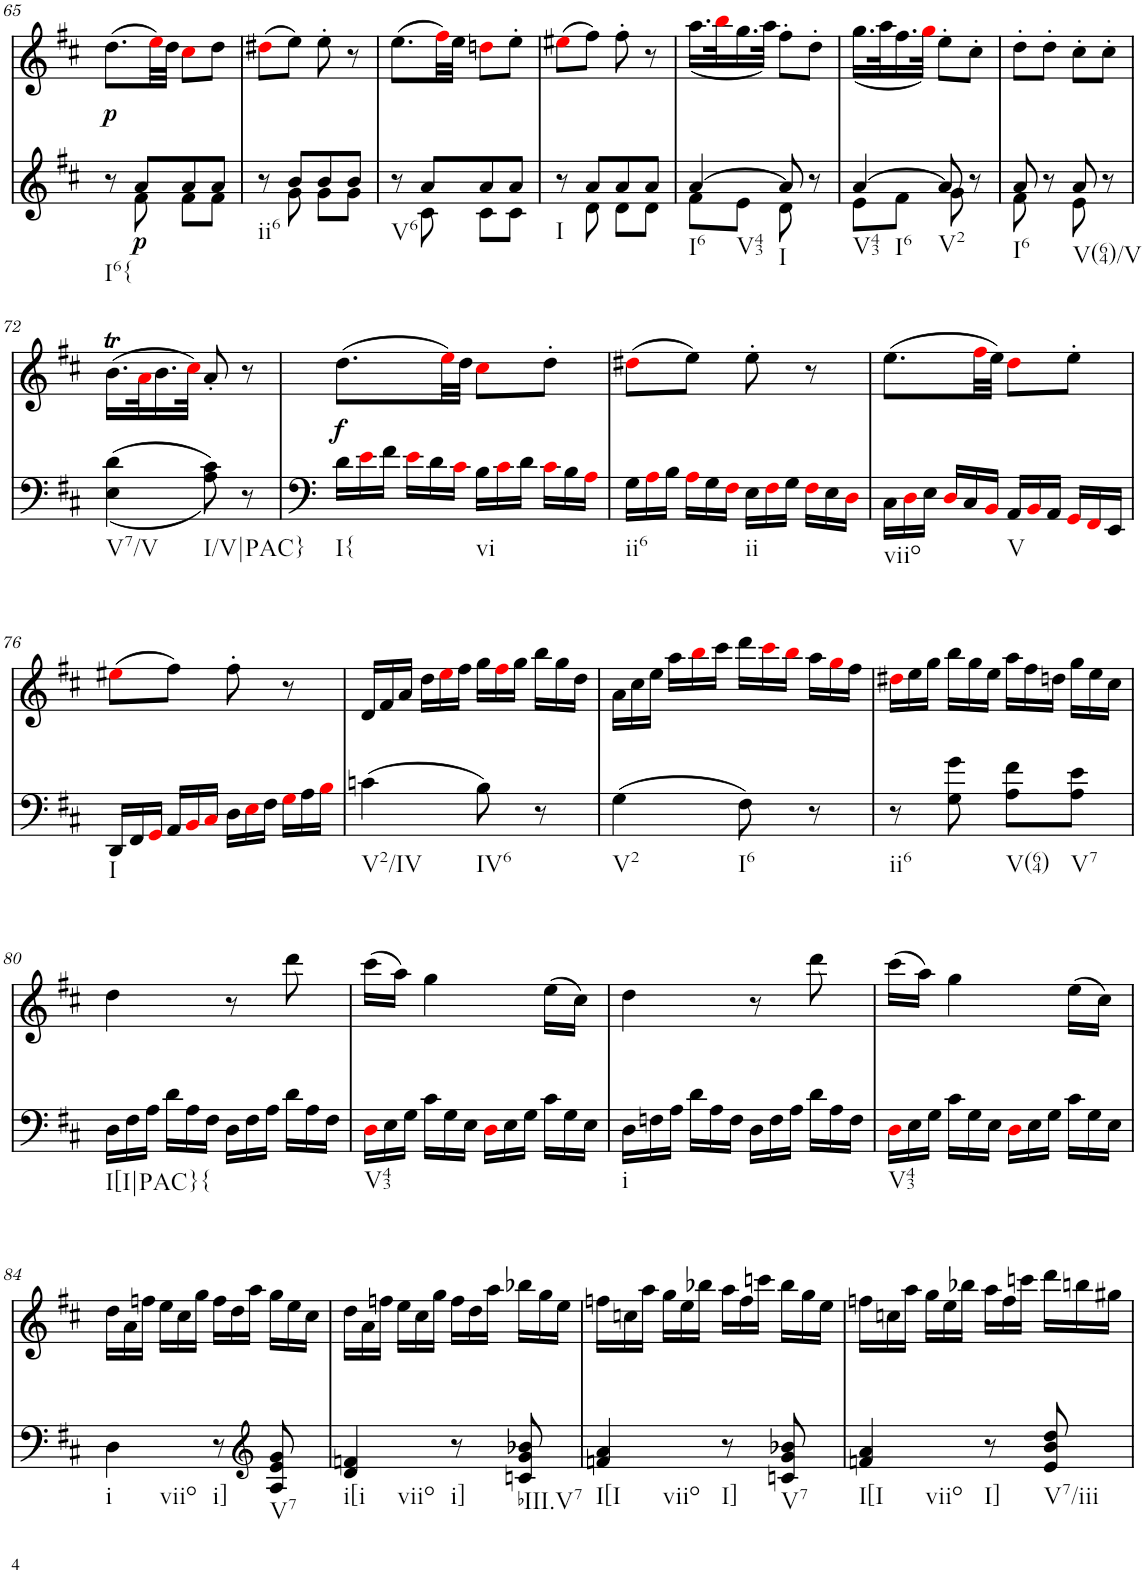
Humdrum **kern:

**kern	**dynam	**kern	**dynam
*part2	*part2	*part1	*part1
*staff2	*staff2	*staff1	*staff1
*I"Piano, unbenannt	*	*I"Piano, unbenannt	*
*I'Pno	*	*I'Pno	*
!!LO:PB:g=z
*clefF4	*	*clefG2	*
*k[f#c#]	*	*k[f#c#]	*
*M2/4	*	*M2/4	*
=65	=65	=65	=65
*^	*	*	*
!LO:TX:b:t=I6{	!	!	!	!
!	!	!	!	!LO:DY:b
8r	8ryy	.	(8.dd\L	p
!	!	!LO:DY:b	!	!
8a/L	8f#\	p	.	.
.	.	.	32eei\LL)	.
.	.	.	32dd\JJJ	.
8a/	8f#\L	.	8cc#i\L	.
8a/J	8f#\J	.	8dd\J	.
=66	=66	=66	=66	=66
!LO:TX:b:t=ii6	!	!	!	!
8r	8ryy	.	(8dd#Xi\L	.
8b/L	8g\	.	8ee\J)	.
8b/	8g\L	.	8ee'\	.
8b/J	8g\J	.	8r	.
=67	=67	=67	=67	=67
!LO:TX:b:t=V6	!	!	!	!
8r	8ryy	.	(8.ee\L	.
8a/L	8c#\	.	.	.
.	.	.	32ff#i\LL)	.
.	.	.	32ee\JJJ	.
8a/	8c#\L	.	8ddni\L	.
8a/J	8c#\J	.	8ee'\J	.
=68	=68	=68	=68	=68
!LO:TX:b:t=I	!	!	!	!
8r	8ryy	.	(8ee#Xi\L	.
8a/L	8d\	.	8ff#\J)	.
8a/	8d\L	.	8ff#'\	.
8a/J	8d\J	.	8r	.
=69	=69	=69	=69	=69
!LO:TX:b:t=I6	!	!	!	!
!LO:TX:b:t=V43	!	!	!	!
[4a/	8f#\L	.	(<16.aa\LL	.
.	.	.	32bbi\K	.
.	8e\J	.	16.gg\	.
.	.	.	32aa\JJk)	.
!LO:TX:b:t=I	!	!	!	!
8a/]	8d\	.	8ff#'\L	.
8r	8ryy	.	8dd'\J	.
=70	=70	=70	=70	=70
!LO:TX:b:t=V43	!	!	!	!
!LO:TX:b:t=I6	!	!	!	!
[4a/	8e\L	.	(<16.gg\LL	.
.	.	.	32aa\K	.
.	8f#\J	.	16.ff#\	.
.	.	.	32ggi\JJk)	.
!LO:TX:b:t=V2	!	!	!	!
8a/]	8g\	.	8ee'\L	.
8r	8ryy	.	8cc#'\J	.
=71	=71	=71	=71	=71
!LO:TX:b:t=I6	!	!	!	!
8a/	8f#\	.	8dd'\L	.
8r	8ryy	.	8dd'\J	.
!LO:TX:b:t=V(64)/V	!	!	!	!
8a/	8e\	.	8cc#'\L	.
8r	8ryy	.	8cc#'\J	.
!!LO:LB:g=z
=72	=72	=72	=72	=72
!LO:TX:b:t=V7/V	!	!	!	!
*v	*v	*	*	*
(<(4E\ 4d\	.	(16.bT\LL	.
.	.	32ai\K	.
.	.	16.b\	.
.	.	32cc#i\JJk)	.
!LO:TX:b:t=I/V|PAC}	!	!	!
8A\ 8c#\))	.	8a'/	.
8r	.	8r	.
=73	=73	=73	=73
*Xtuplet	*	*	*
!LO:TX:b:t=I{	!	!	!
!	!	!	!LO:DY:b
24d\LL	.	(8.dd\L	f
24ei\	.	.	.
24f#\JJ	.	.	.
24ei\LL	.	.	.
24d\	.	.	.
.	.	32eei\LL)	.
24c#i\JJ	.	.	.
.	.	32dd\JJJ	.
!LO:TX:b:t=vi	!	!	!
24B\LL	.	8cc#i\L	.
24c#i\	.	.	.
24d\JJ	.	.	.
24c#i\LL	.	8dd'\J	.
24B\	.	.	.
24Ai\JJ	.	.	.
=74	=74	=74	=74
!LO:TX:b:t=ii6	!	!	!
24G\LL	.	(8dd#Xi\L	.
24Ai\	.	.	.
24B\JJ	.	.	.
24Ai\LL	.	8ee\J)	.
24G\	.	.	.
24F#i\JJ	.	.	.
!LO:TX:b:t=ii	!	!	!
24E\LL	.	8ee'\	.
24F#i\	.	.	.
24G\JJ	.	.	.
24F#i\LL	.	8r	.
24E\	.	.	.
24Di\JJ	.	.	.
=75	=75	=75	=75
!LO:TX:b:t=viio	!	!	!
24C#\LL	.	(8.ee\L	.
24Di\	.	.	.
24E\JJ	.	.	.
24Di/LL	.	.	.
24C#/	.	.	.
.	.	32ff#i\LL	.
24BBi/JJ	.	.	.
.	.	32ee\JJJ)	.
!LO:TX:b:t=V	!	!	!
24AA/LL	.	8ddi\L	.
24BBi/	.	.	.
24AA/JJ	.	.	.
24GGi/LL	.	8ee'\J	.
24FF#i/	.	.	.
24EE/JJ	.	.	.
!!LO:LB:g=z
=76	=76	=76	=76
!LO:TX:b:t=I	!	!	!
24DD/LL	.	(8ee#Xi\L	.
24FF#/	.	.	.
24GGi/JJ	.	.	.
24AA/LL	.	8ff#\J)	.
24BBi/	.	.	.
24C#i/JJ	.	.	.
24D\LL	.	8ff#'\	.
24Ei\	.	.	.
24F#\JJ	.	.	.
24Gi\LL	.	8r	.
24A\	.	.	.
24Bi\JJ	.	.	.
=77	=77	=77	=77
*	*	*Xtuplet	*
!LO:TX:b:t=V2/IV	!	!	!
(4cn\	.	24d/LL	.
.	.	24f#/	.
.	.	24a/JJ	.
.	.	24dd\LL	.
.	.	24eei\	.
.	.	24ff#\JJ	.
!LO:TX:b:t=IV6	!	!	!
8B\)	.	24gg\LL	.
.	.	24ff#i\	.
.	.	24gg\JJ	.
8r	.	24bb\LL	.
.	.	24gg\	.
.	.	24dd\JJ	.
=78	=78	=78	=78
!LO:TX:b:t=V2	!	!	!
(4G\	.	24a\LL	.
.	.	24cc#\	.
.	.	24ee\JJ	.
.	.	24aa\LL	.
.	.	24bbi\	.
.	.	24ccc#\JJ	.
!LO:TX:b:t=I6	!	!	!
8F#\)	.	24ddd\LL	.
.	.	24ccc#i\	.
.	.	24bbi\JJ	.
8r	.	24aa\LL	.
.	.	24ggi\	.
.	.	24ff#\JJ	.
=79	=79	=79	=79
!LO:TX:b:t=ii6	!	!	!
8r	.	24dd#Xi\LL	.
.	.	24ee\	.
.	.	24gg\JJ	.
8G\ 8g\	.	24bb\LL	.
.	.	24gg\	.
.	.	24ee\JJ	.
!LO:TX:b:t=V(64)	!	!	!
8A\ 8f#\L	.	24aa\LL	.
.	.	24ff#\	.
.	.	24ddn\JJ	.
!LO:TX:b:t=V7	!	!	!
8A\ 8e\J	.	24gg\LL	.
.	.	24ee\	.
.	.	24cc#\JJ	.
!!LO:LB:g=z
=80	=80	=80	=80
!LO:TX:b:t=I[I|PAC}{	!	!	!
24D\LL	.	4dd\	.
24F#\	.	.	.
24A\JJ	.	.	.
24d\LL	.	.	.
24A\	.	.	.
24F#\JJ	.	.	.
24D\LL	.	8r	.
24F#\	.	.	.
24A\JJ	.	.	.
24d\LL	.	8ddd\	.
24A\	.	.	.
24F#\JJ	.	.	.
=81	=81	=81	=81
!LO:TX:b:t=V43	!	!	!
24Di\LL	.	(16ccc#\LL	.
24E\	.	.	.
.	.	16aa\JJ)	.
24G\JJ	.	.	.
24c#\LL	.	4gg\	.
24G\	.	.	.
24E\JJ	.	.	.
24Di\LL	.	.	.
24E\	.	.	.
24G\JJ	.	.	.
24c#\LL	.	(16ee\LL	.
24G\	.	.	.
.	.	16cc#\JJ)	.
24E\JJ	.	.	.
=82	=82	=82	=82
!LO:TX:b:t=i	!	!	!
24D\LL	.	4dd\	.
24Fn\	.	.	.
24A\JJ	.	.	.
24d\LL	.	.	.
24A\	.	.	.
24F\JJ	.	.	.
24D\LL	.	8r	.
24F\	.	.	.
24A\JJ	.	.	.
24d\LL	.	8ddd\	.
24A\	.	.	.
24F\JJ	.	.	.
=83	=83	=83	=83
!LO:TX:b:t=V43	!	!	!
24Di\LL	.	(16ccc#\LL	.
24E\	.	.	.
.	.	16aa\JJ)	.
24G\JJ	.	.	.
24c#\LL	.	4gg\	.
24G\	.	.	.
24E\JJ	.	.	.
24Di\LL	.	.	.
24E\	.	.	.
24G\JJ	.	.	.
24c#\LL	.	(16ee\LL	.
24G\	.	.	.
.	.	16cc#\JJ)	.
24E\JJ	.	.	.
!!LO:LB:g=z
=84	=84	=84	=84
!LO:TX:b:t=i	!	!	!
!LO:TX:b:t=viio	!	!	!
4D\	.	24dd\LL	.
.	.	24a\	.
.	.	24ffn\JJ	.
.	.	24ee\LL	.
.	.	24cc#\	.
.	.	24gg\JJ	.
!LO:TX:b:t=i]	!	!	!
8r	.	24ff\LL	.
.	.	24dd\	.
.	.	24aa\JJ	.
*clefG2	*	*	*
!LO:TX:b:t=V7	!	!	!
8A/ 8e/ 8g/	.	24gg\LL	.
.	.	24ee\	.
.	.	24cc#\JJ	.
=85	=85	=85	=85
!LO:TX:b:t=i[i	!	!	!
!LO:TX:b:t=viio	!	!	!
4d/ 4fn/	.	24dd\LL	.
.	.	24a\	.
.	.	24ffn\JJ	.
.	.	24ee\LL	.
.	.	24cc#\	.
.	.	24gg\JJ	.
!LO:TX:b:t=i]	!	!	!
8r	.	24ff\LL	.
.	.	24dd\	.
.	.	24aa\JJ	.
!LO:TX:b:t=bIII.V7	!	!	!
8cn/ 8g/ 8b-X/	.	24bb-X\LL	.
.	.	24gg\	.
.	.	24ee\JJ	.
=86	=86	=86	=86
!LO:TX:b:t=I[I	!	!	!
!LO:TX:b:t=viio	!	!	!
4fn/ 4a/	.	24ffn\LL	.
.	.	24ccn\	.
.	.	24aa\JJ	.
.	.	24gg\LL	.
.	.	24ee\	.
.	.	24bb-X\JJ	.
!LO:TX:b:t=I]	!	!	!
8r	.	24aa\LL	.
.	.	24ff\	.
.	.	24cccn\JJ	.
!LO:TX:b:t=V7	!	!	!
8cn/ 8g/ 8b-X/	.	24bb-\LL	.
.	.	24gg\	.
.	.	24ee\JJ	.
=87	=87	=87	=87
!LO:TX:b:t=I[I	!	!	!
!LO:TX:b:t=viio	!	!	!
4fn/ 4a/	.	24ffn\LL	.
.	.	24ccn\	.
.	.	24aa\JJ	.
.	.	24gg\LL	.
.	.	24ee\	.
.	.	24bb-X\JJ	.
!LO:TX:b:t=I]	!	!	!
8r	.	24aa\LL	.
.	.	24ff\	.
.	.	24cccn\JJ	.
!LO:TX:b:t=V7/iii	!	!	!
8e/ 8b/ 8dd/	.	24ddd\LL	.
.	.	24bbn\	.
.	.	24gg#X\JJ	.
=	=	=	=
*-	*-	*-	*-
